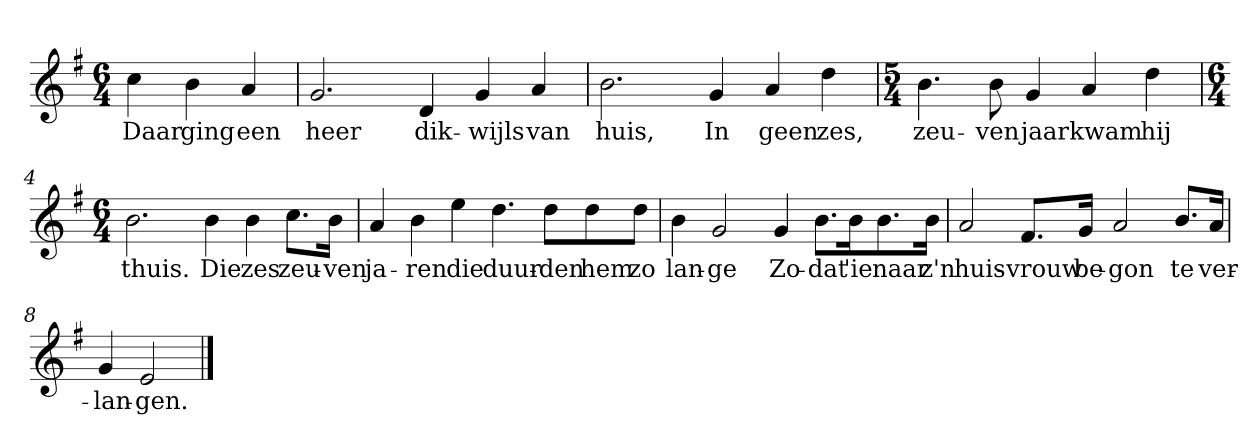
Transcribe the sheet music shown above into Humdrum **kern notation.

**kern	**text
*part1	*part1
*staff1	*staff1
*clefG2	*
*k[f#]	*
*G:	*
*M6/4	*
*MM120	*
=	=
4cc	Daar
4b	ging
4a	een
=1	=1
2.g	heer
4d	dik-
4g	-wijls
4a	van
=2	=2
2.b	huis,
4g	In
4a	geen
4dd	zes,
=3	=3
*M5/4	*
4.b	zeu-
8b	-ven
4g	jaar
4a	kwam
4dd	hij
=4	=4
*M6/4	*
2.b	thuis.
4b	Die
4b	zes
8.cc\L	zeu-
16b\Jk	-ven
=5	=5
4a	ja-
4b	-ren
4ee	die
4.dd	duur-
8dd\L	-den
8dd\	hem
8dd\J	zo
=6	=6
4b	lan-
2g	-ge
4g	Zo-
8.b\L	-dat
16b\K	'ie
8.b\	naar
16b\Jk	z'n
=7	=7
2a	huis-
8.f#/L	-vrouw
16g/Jk	be-
2a	-gon
8.b/L	te
16a/Jk	ver-
=8	=8
4g	-lan-
2e	-gen.
==	==
*-	*-
